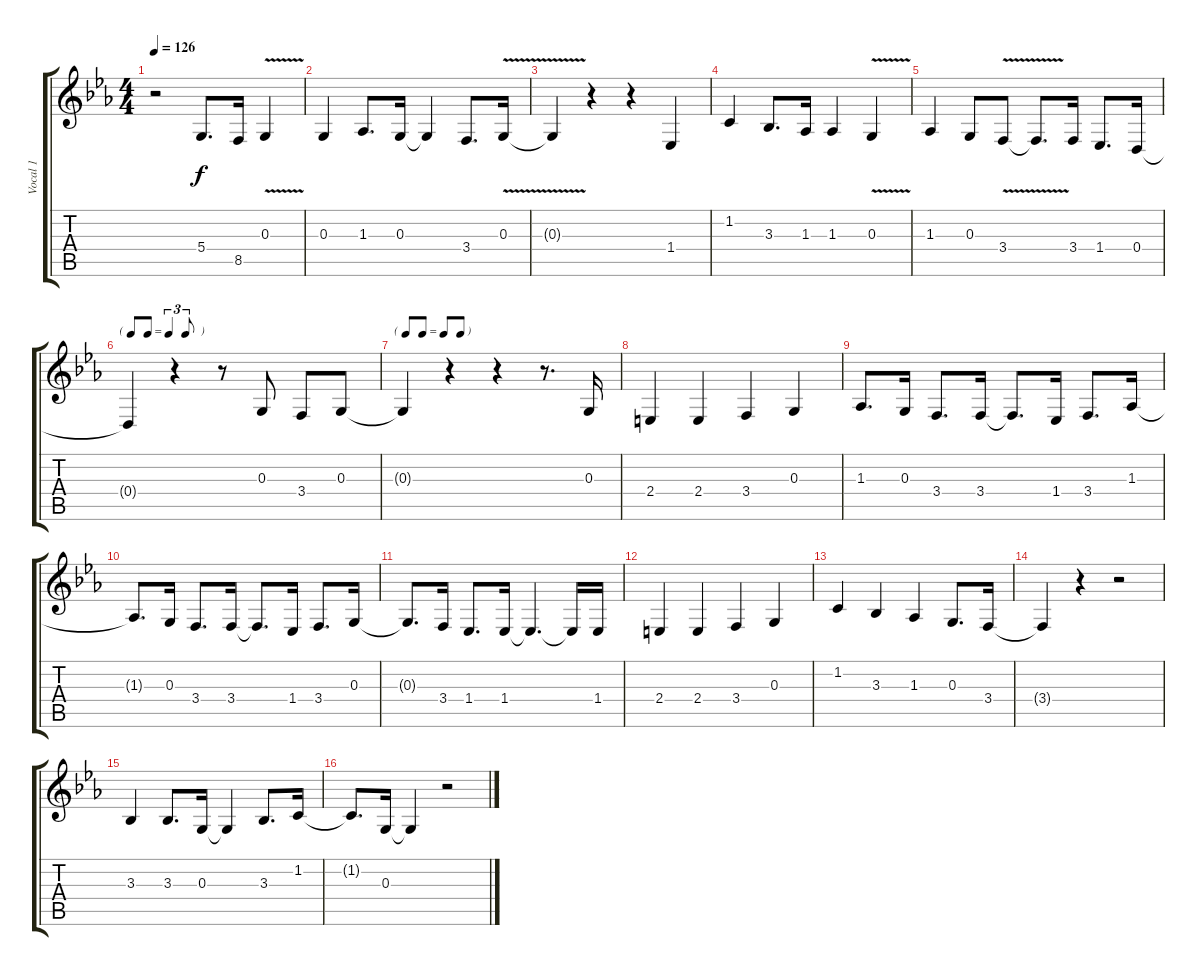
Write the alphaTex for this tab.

\track ("Vocal 1" "Vocal 1") {instrument baritonesax}
\staff {score tabs}
\tuning (E4 B3 G3 D3 A2 E2) {hide}
\ts (4 4)
\tempo 126
\clef g2
\ks eb
r.2{dy f} 5.4.8{d} 8.5.16 0.3{v}.4 |
0.3.4 1.3.8{d} 0.3.16 0.3{t}.4 3.4.8{d} 0.3{v}.16 |
0.3{t}.4 r.4 r.4 1.4.4 |
1.2.4 3.3.8{d} 1.3.16 1.3.4 0.3{v}.4 |
1.3.4 0.3.8 3.4{v}.8 3.4{t}.8{d} 3.4.16 1.4.8{d} 0.4.16 |
\tf triplet8th
0.4{t}.4 r.4 r.8 0.3.8 3.4.8 0.3.8 |
\tf none
0.3{t}.4 r.4 r.4 r.8{d} 0.3.16 |
2.4.4 2.4.4 3.4.4 0.3.4 |
1.3.8{d} 0.3.16 3.4.8{d} 3.4.16 3.4{t}.8{d} 1.4.16 3.4.8{d} 1.3.16 |
1.3{t}.8{d} 0.3.16 3.4.8{d} 3.4.16 3.4{t}.8{d} 1.4.16 3.4.8{d} 0.3.16 |
0.3{t}.8{d} 3.4.16 1.4.8{d} 1.4.16 1.4{t}.4{d} 1.4{t}.16 1.4.16 |
2.4.4 2.4.4 3.4.4 0.3.4 |
1.2.4 3.3.4 1.3.4 0.3.8{d} 3.4.16 |
3.4{t}.4 r.4 r.2 |
3.3.4 3.3.8{d} 0.3.16 0.3{t}.4 3.3.8{d} 1.2.16 |
1.2{t}.8{d} 0.3.16 0.3{t}.4 r.2
